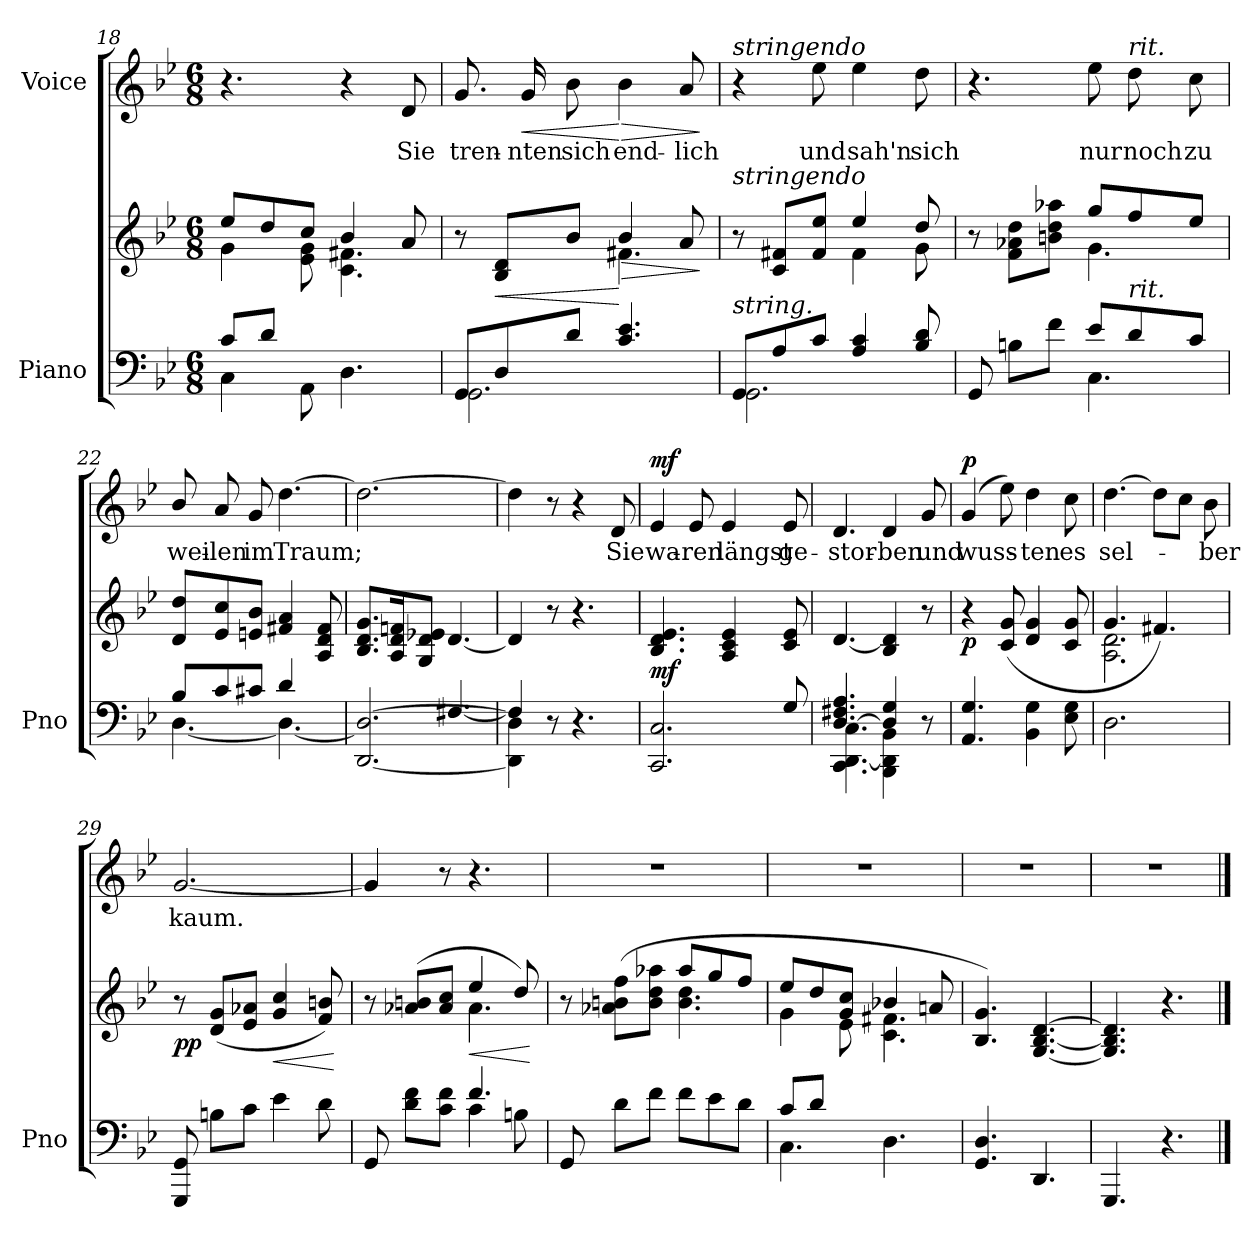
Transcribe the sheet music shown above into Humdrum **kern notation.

**kern	**kern	**dynam	**kern	**text	**dynam
*part2	*part2	*part2	*part1	*part1	*part1
*staff3	*staff2	*staff2/3	*staff1	*staff1	*staff1
*I"Piano	*	*	*I"Voice	*	*
*I'Pno	*	*	*	*	*
*clefF4	*clefG2	*	*clefG2	*	*
*k[b-e-]	*k[b-e-]	*	*k[b-e-]	*	*
*g:	*g:	*	*g:	*	*
*M6/8	*M6/8	*	*M6/8	*	*
=18	=18	=18	=18	=18	=18
*^	*^	*	*	*	*
4C\	8c/L	8ee-/L	4g\	.	4.r	.	.
.	8d/J	8dd/	.	.	.	.	.
8AA\	2ryy	8cc/J	8e-\ 8g\	.	.	.	.
4.D\	.	4b-/	4.c\ 4.f#X\	.	4r	.	.
.	.	8a/	.	.	8d/	Sie	.
=19	=19	=19	=19	=19	=19	=19	=19
8GG/L	2.GG\	8r	4.ryy	.	8.g/	tren-	.
!	!	!	!	!LO:HP:b	!	!	!
8D/	.	8B-/ 8d/L	.	<	.	.	.
!	!	!	!	!	!	!	!LO:HP:b
.	.	.	.	.	16g/	-nten	<
8d/J	.	8b-/J	.	.	8b-\	sich	.
!	!	!	!	!LO:HP:n=1:b	!	!	!LO:HP:n=1:b
4.c/ 4.e-/	.	4b-/	4.f#X\	[ >	4b-\	end-	[ >
.	.	8a/	.	.	8a/	-lich	.
*v	*v	*	*	*	*	*	*
*	*v	*v	*	*	*	*
.	.	]	.	.	]
=20	=20	=20	=20	=20	=20
*^	*^	*	*	*	*
!	!	!	!	!	!LO:TX:a:i:t=stringendo	!	!
!	!	!LO:TX:i:t=stringendo	!	!	!	!	!
!LO:TX:i:t=string.	!	!	!	!	!	!	!
8GG/L	2.GG\	8r	4.ryy	.	4r	.	.
8A/	.	8c/ 8f#X/L	.	.	.	.	.
8c/J	.	8f#/ 8ee-/J	.	.	8ee-\	und	.
4A/ 4c/	.	4ee-/	4f#\	.	4ee-\	sah'n	.
8B-/ 8d/	.	8dd/	8g\	.	8dd\	sich	.
=21	=21	=21	=21	=21	=21	=21	=21
8GG/	4ryy	8r	4.ryy	.	4.r	.	.
8Bn\L	.	8f\ 8a-X\ 8dd\L	.	.	.	.	.
8f\J	8ryy	8bn\ 8dd\ 8aa-X\J	.	.	.	.	.
8e-/L	4.C\	8gg/L	4.g\	.	8ee-\	nur	.
!	!	!	!	!	!LO:TX:a:i:t=rit.	!	!
!LO:TX:i:t=rit.	!	!	!	!	!	!	!
8d/	.	8ff/	.	.	8dd\	noch	.
8c/J	.	8ee-/J	.	.	8cc\	zu	.
*	*	*v	*v	*	*	*	*
=22	=22	=22	=22	=22	=22	=22
8B-/L	[4.D\	8d/ 8dd/L	.	8b-/	wei-	.
8c/	.	8e-/ 8cc/	.	8a/	-len	.
8c#X/J	.	8en/ 8b-/J	.	8g/	im	.
4d/	4.D\_	4f#X/ 4a/	.	[4.dd\	Traum;	.
8ryy	.	8A/ 8d/ 8f#/	.	.	.	.
=23	=23	=23	=23	=23	=23	=23
[2.DD/ 2.D/_	4.ryy	8.B-/ 8.d/ 8.g/L	.	2.dd\_	.	.
.	.	16A/ 16d/ 16fn/K	.	.	.	.
.	.	8G/ 8d/ 8e-X/J	.	.	.	.
.	[4.F#X/	[4.d/	.	.	.	.
=24	=24	=24	=24	=24	=24	=24
4DD\] 4D\]	4F#/]	4d/]	.	4dd\]	.	.
8r	8ryy	8r	.	8r	.	.
4.r	4.ryy	4.r	.	4r	.	.
.	.	.	.	8d/	Sie	.
=25	=25	=25	=25	=25	=25	=25
!	!	!	!LO:DY:b	!	!	!LO:DY:b
2.CC/ 2.C/	4.ryy	4.B-/ 4.d/ 4.e-/	mf	4e-/	wa-	mf
.	.	.	.	8e-/	-ren	.
.	4ryy	4A/ 4c/ 4e-/	.	4e-/	längst	.
.	8G/	8c/ 8e-/	.	8e-/	ge-	.
=26	=26	=26	=26	=26	=26	=26
[4.D/ 4.F#X/ 4.A/	4.CC\ [4.DD\ 4.C\	(([4.d/	.	4.d/	-stor-	.
4D/] 4G/))	4BBB-\ 4DD\] 4BB-\	4B-/ 4d/]	.	4d/	-ben	.
8r	8ryy	8r	.	8g/	und	.
=27	=27	=27	=27	=27	=27	=27
!	!	!	!LO:DY:b	!	!	!LO:DY:b
*v	*v	*	*	*	*	*
4.AA/ 4.G/	4r	p	(4g/	wuss-	p
.	(8c/ 8g/	.	8ee-\)	.	.
4BB-\ 4G\	4d/ 4g/	.	4dd\	-ten	.
8E-\ 8G\	8c/ 8g/	.	8cc\	es	.
=28	=28	=28	=28	=28	=28
*	*^	*	*	*	*
2.D\	4.g/	2.A\ 2.d\	.	[4.dd\	sel-	.
.	4.f#X/)	.	.	8dd\L]	.	.
.	.	.	.	8cc\J	.	.
.	.	.	.	8b-\	-ber	.
*	*v	*v	*	*	*	*
=29	=29	=29	=29	=29	=29
!	!	!LO:DY:b	!	!	!
8GGG/ 8GG/	8r	pp	[2.g/	kaum.	.
8Bn\L	(8d/ 8g/L	.	.	.	.
8c\J	8e-/ 8a-X/J	.	.	.	.
!	!	!LO:HP:b	!	!	!
4e-\	4g/ 4cc/	<	.	.	.
8d\	8f/ 8bn/)	.	.	.	.
.	.	[	.	.	.
=30	=30	=30	=30	=30	=30
*^	*^	*	*	*	*
8GG/	4.ryy	8r	4.ryy	.	4g/]	.	.
8d\ 8f\L	.	(8a-X/ 8bn/L	.	.	.	.	.
8c\ 8f\J	.	8a-/ 8cc/J	.	.	8r	.	.
!	!	!	!	!LO:HP:b	!	!	!
4c\	4.f/	4.a-\	4ee-/	<	4.r	.	.
8Bn\	.	.	8dd/)	.	.	.	.
*v	*v	*	*	*	*	*	*
*	*v	*v	*	*	*	*
.	.	[	.	.	.
=31	=31	=31	=31	=31	=31
*	*^	*	*	*	*
8GG/	8r	4.ryy	.	2.r	.	.
8d\L	(8a-X\ 8bn\ 8ff\L	.	.	.	.	.
8f\J	8b\ 8dd\ 8aa-X\J	.	.	.	.	.
8f\L	4.b\ 4.dd\	8aa-/L	.	.	.	.
8e-\	.	8gg/	.	.	.	.
8d\J	.	8ff/J	.	.	.	.
=32	=32	=32	=32	=32	=32	=32
*^	*	*	*	*	*	*
4.C\	8c/L	4g\	8ee-/L	.	2.r	.	.
.	8d/J	.	8dd/	.	.	.	.
.	2ryy	8e-\	8g/ 8cc/J	.	.	.	.
4.D\	.	4.c\ 4.f#X\	4b-X/	.	.	.	.
.	.	.	8an/	.	.	.	.
*v	*v	*	*	*	*	*	*
*	*v	*v	*	*	*	*
=33	=33	=33	=33	=33	=33
4.GG/ 4.D/	4.B-/ 4.g/)	.	2.r	.	.
4.DD/	[4.G/ [4.B-/ [4.d/	.	.	.	.
=34	=34	=34	=34	=34	=34
4.GGG/	4.G/] 4.B-/] 4.d/]	.	2.r	.	.
4.r	4.r	.	.	.	.
==	==	==	==	==	==
*-	*-	*-	*-	*-	*-
